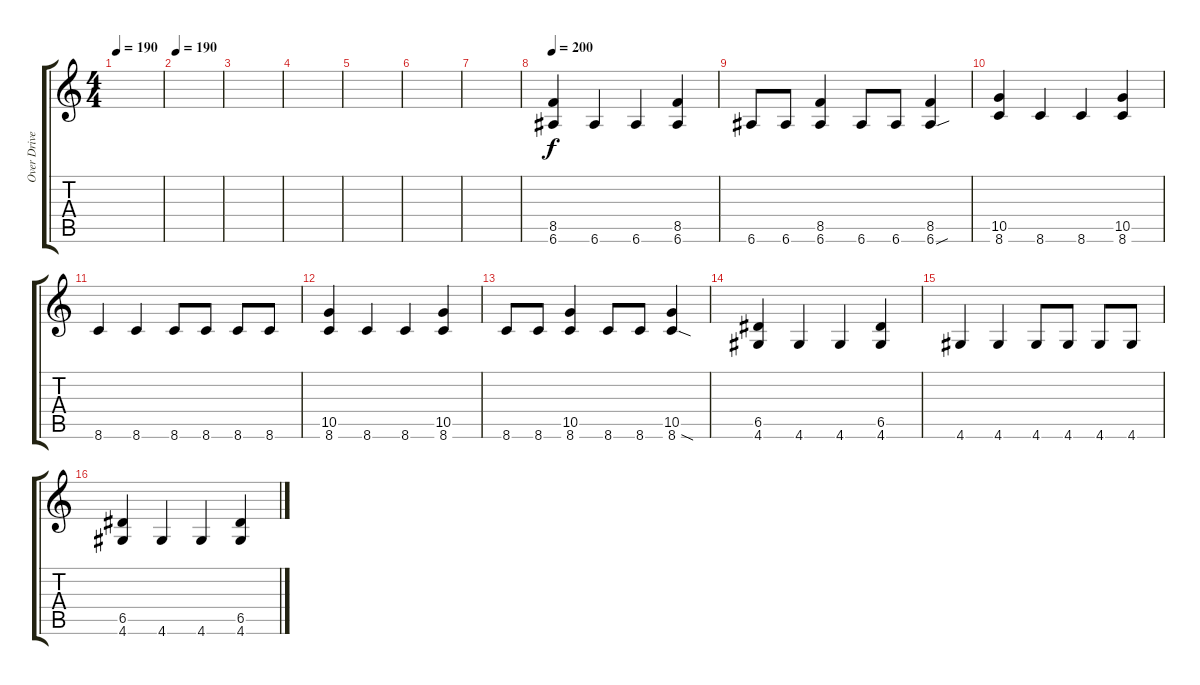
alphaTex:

\track ("Over Driven Guitar" "Over Drive") {instrument overdrivenguitar}
\staff {score tabs}
\tuning (E4 B3 G3 D3 A2 E2) {hide}
\ts (4 4)
\tempo 190
\clef g2
\ks c
|
\tempo 190
|
|
|
|
|
|
\tempo 200
(8.5 6.6).4 6.6.4 6.6.4 (8.5 6.6).4 |
6.6.8 6.6.8 (8.5 6.6).4 6.6.8 6.6.8 (8.5 6.6{sou}).4 |
(10.5 8.6).4 8.6.4 8.6.4 (10.5 8.6).4 |
8.6.4 8.6.4 8.6.8 8.6.8 8.6.8 8.6.8 |
(10.5 8.6).4 8.6.4 8.6.4 (10.5 8.6).4 |
8.6.8 8.6.8 (10.5 8.6).4 8.6.8 8.6.8 (10.5 8.6{sod}).4 |
(6.5 4.6).4 4.6.4 4.6.4 (6.5 4.6).4 |
4.6.4 4.6.4 4.6.8 4.6.8 4.6.8 4.6.8 |
(6.5 4.6).4 4.6.4 4.6.4 (6.5 4.6).4
